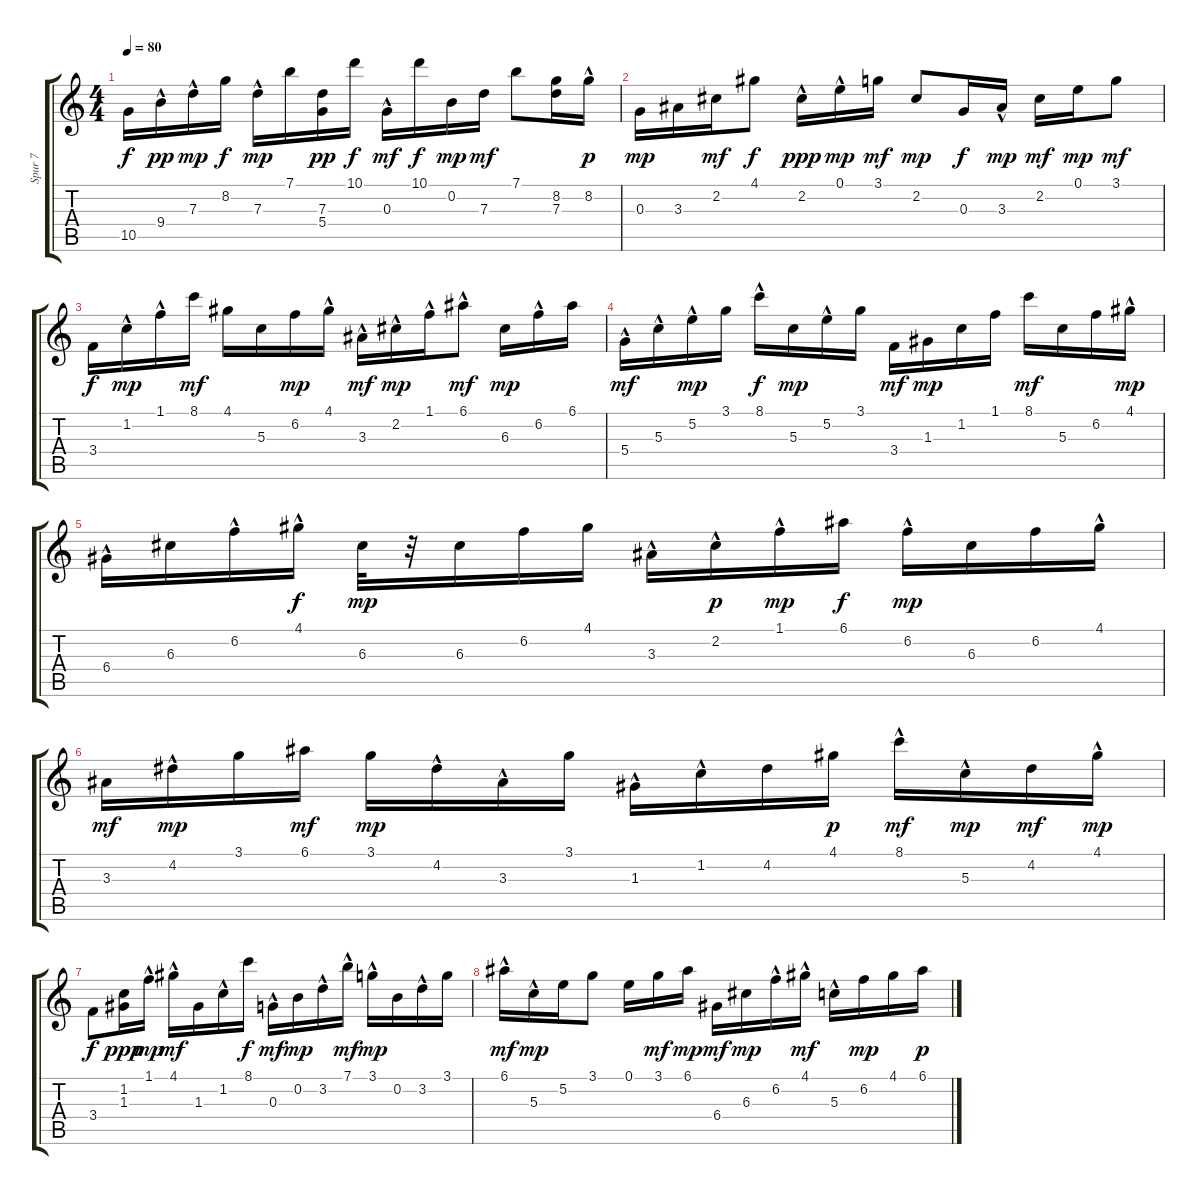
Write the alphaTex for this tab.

\track ("Spur 7" "Spur 7") {instrument acousticguitarsteel}
\staff {score tabs}
\tuning (E4 B3 G3 D3 A2 E2) {hide}
\ts (4 4)
\tempo 80
\clef g2
\ks c
10.5.16{dy f} 9.4{hac}.16{dy pp} 7.3{hac}.16{dy mp} 8.2.16{dy f} 7.3{hac}.16{dy mp} 7.1.16 (7.3 5.4).16{dy pp} 10.1.16{dy f} 0.3{hac}.16{dy mf} 10.1.16{dy f} 0.2.16{dy mp} 7.3.16{dy mf} 7.1.8 (8.2 7.3).16 8.2{hac}.16{dy p} |
0.3.16{dy mp} 3.3.16 2.2.16{dy mf} 4.1.8{dy f} 2.2{hac}.16{dy ppp} 0.1{hac}.16{dy mp} 3.1.16{dy mf} 2.2.8{dy mp} 0.3.16{dy f} 3.3{hac}.16{dy mp} 2.2.16{dy mf} 0.1.16{dy mp} 3.1.8{dy mf} |
3.4.16{dy f} 1.2{hac}.16{dy mp} 1.1{hac}.16 8.1.16{dy mf} 4.1.16 5.3.16 6.2.16{dy mp} 4.1{hac}.16 3.3{hac}.16{dy mf} 2.2{hac}.16{dy mp} 1.1{hac}.16 6.1{hac}.8{dy mf} 6.3.16{dy mp} 6.2{hac}.16 6.1.16 |
5.4{hac}.16{dy mf} 5.3{hac}.16 5.2{hac}.16{dy mp} 3.1.16 8.1{hac}.16{dy f} 5.3.16{dy mp} 5.2{hac}.16 3.1.16 3.4.16{dy mf} 1.3.16{dy mp} 1.2.16 1.1.16 8.1.16{dy mf} 5.3.16 6.2.16 4.1{hac}.16{dy mp} |
6.4{hac}.16 6.3.16 6.2{hac}.16 4.1{hac}.16{dy f} 6.3.32{dy mp} r.32 6.3.16 6.2.16 4.1.16 3.3{hac}.16 2.2{hac}.16{dy p} 1.1{hac}.16{dy mp} 6.1.16{dy f} 6.2{hac}.16{dy mp} 6.3.16 6.2.16 4.1{hac}.16 |
3.3.16{dy mf} 4.2{hac}.16{dy mp} 3.1.16 6.1.16{dy mf} 3.1.16{dy mp} 4.2{hac}.16 3.3{hac}.16 3.1.16 1.3{hac}.16 1.2{hac}.16 4.2.16 4.1.16{dy p} 8.1{hac}.16{dy mf} 5.3{hac}.16{dy mp} 4.2.16{dy mf} 4.1{hac}.16{dy mp} |
3.4.8{dy f} (1.2 1.3).16{dy ppp} 1.1{hac}.16{dy mp} 4.1{hac}.16{dy mf} 1.3.16 1.2{hac}.16 8.1.16{dy f} 0.3{hac}.16{dy mf} 0.2.16{dy mp} 3.2{hac}.16 7.1{hac}.16{dy mf} 3.1{hac}.16{dy mp} 0.2.16 3.2{hac}.16 3.1.16 |
6.1{hac}.16{dy mf} 5.3{hac}.16{dy mp} 5.2.16 3.1.8 0.1.16 3.1.16{dy mf} 6.1.16{dy mp} 6.4.16{dy mf} 6.3.16{dy mp} 6.2{hac}.16 4.1{hac}.16{dy mf} 5.3{hac}.16 6.2.16{dy mp} 4.1.16 6.1.16{dy p}
